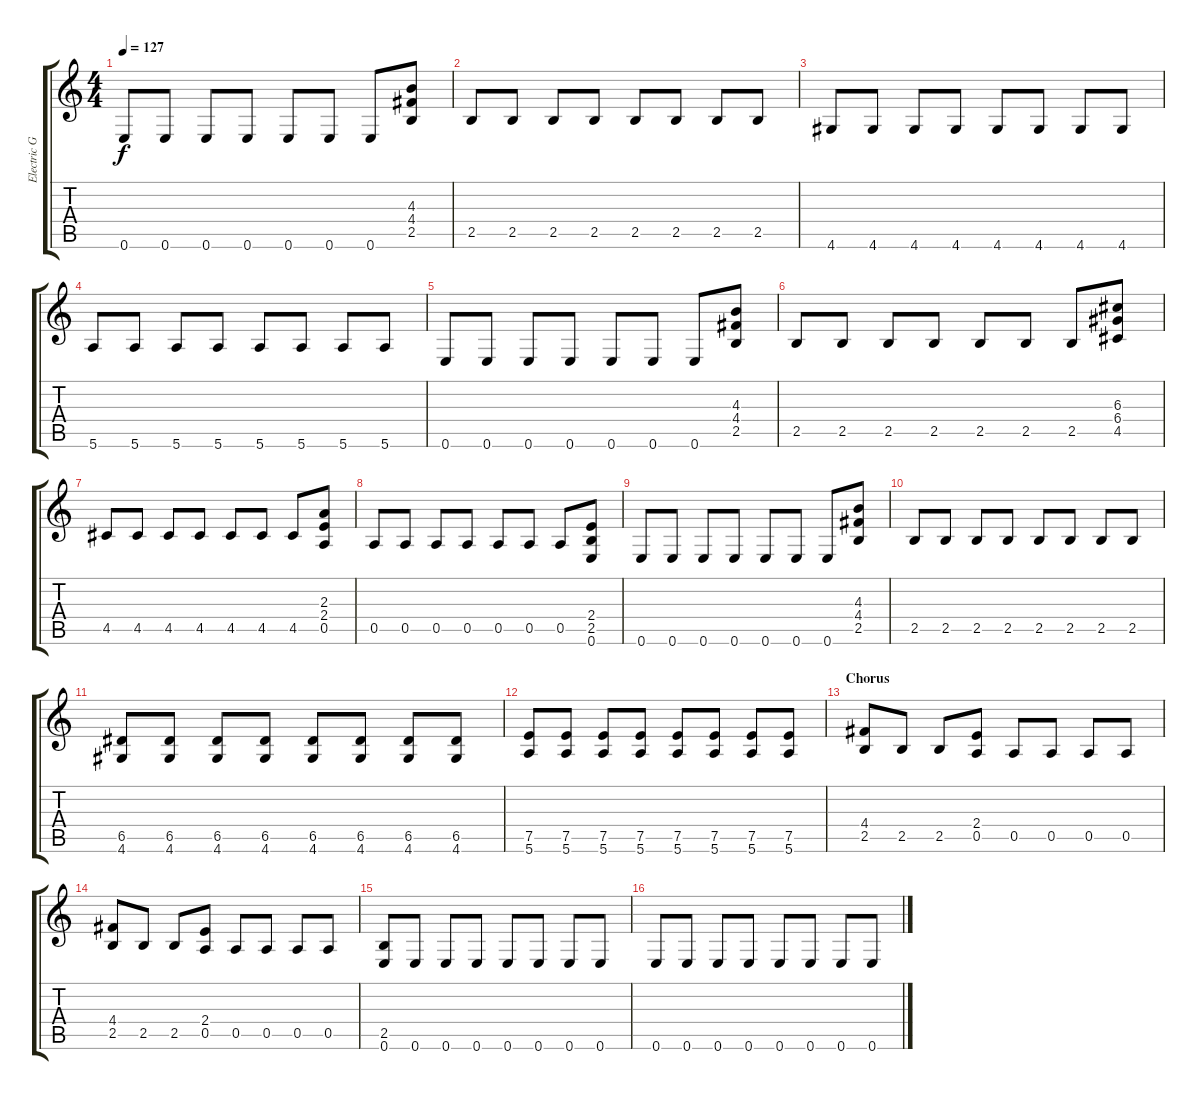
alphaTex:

\track ("Electric Guitar 2" "Electric G") {instrument distortionguitar}
\staff {score tabs}
\tuning (E4 B3 G3 D3 A2 E2) {hide}
\ts (4 4)
\tempo 127
\clef g2
\ks c
0.6.8{dy f} 0.6.8 0.6.8 0.6.8 0.6.8 0.6.8 0.6.8 (4.3 4.4 2.5).8 |
2.5.8 2.5.8 2.5.8 2.5.8 2.5.8 2.5.8 2.5.8 2.5.8 |
4.6.8 4.6.8 4.6.8 4.6.8 4.6.8 4.6.8 4.6.8 4.6.8 |
5.6.8 5.6.8 5.6.8 5.6.8 5.6.8 5.6.8 5.6.8 5.6.8 |
0.6.8 0.6.8 0.6.8 0.6.8 0.6.8 0.6.8 0.6.8 (4.3 4.4 2.5).8 |
2.5.8 2.5.8 2.5.8 2.5.8 2.5.8 2.5.8 2.5.8 (6.3 6.4 4.5).8 |
4.5.8 4.5.8 4.5.8 4.5.8 4.5.8 4.5.8 4.5.8 (2.3 2.4 0.5).8 |
0.5.8 0.5.8 0.5.8 0.5.8 0.5.8 0.5.8 0.5.8 (2.4 2.5 0.6).8 |
0.6.8 0.6.8 0.6.8 0.6.8 0.6.8 0.6.8 0.6.8 (4.3 4.4 2.5).8 |
2.5.8 2.5.8 2.5.8 2.5.8 2.5.8 2.5.8 2.5.8 2.5.8 |
(6.5 4.6).8 (6.5 4.6).8 (6.5 4.6).8 (6.5 4.6).8 (6.5 4.6).8 (6.5 4.6).8 (6.5 4.6).8 (6.5 4.6).8 |
(7.5 5.6).8 (7.5 5.6).8 (7.5 5.6).8 (7.5 5.6).8 (7.5 5.6).8 (7.5 5.6).8 (7.5 5.6).8 (7.5 5.6).8 |
\section ("" "Chorus ")
(4.4 2.5).8 2.5.8 2.5.8 (2.4 0.5).8 0.5.8 0.5.8 0.5.8 0.5.8 |
(4.4 2.5).8 2.5.8 2.5.8 (2.4 0.5).8 0.5.8 0.5.8 0.5.8 0.5.8 |
(2.5 0.6).8 0.6.8 0.6.8 0.6.8 0.6.8 0.6.8 0.6.8 0.6.8 |
0.6.8 0.6.8 0.6.8 0.6.8 0.6.8 0.6.8 0.6.8 0.6.8
